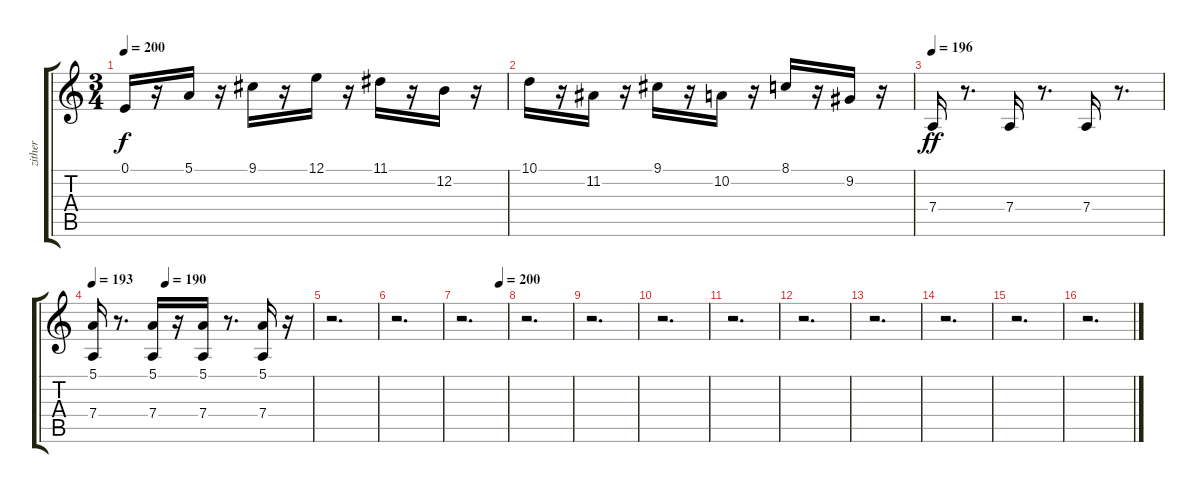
\track (" zither" " zither") {instrument dulcimer}
\staff {score tabs}
\tuning (E4 B3 G3 D3 A2 E2) {hide}
\ts (3 4)
\tempo 200
\clef g2
\ks c
0.1.16{dy f} r.16 5.1.16 r.16 9.1.16 r.16 12.1.16 r.16 11.1.16 r.16 12.2.16 r.16 |
10.1.16 r.16 11.2.16 r.16 9.1.16 r.16 10.2.16 r.16 8.1.16 r.16 9.2.16 r.16 |
\tempo 196
7.4.16{dy ff} r.8{d} 7.4.16 r.8{d} 7.4.16 r.8{d} |
\tempo 193
\tempo (190 0.3333333333333333)
(5.1 7.4).16 r.8{d} (5.1 7.4).16 r.16 (5.1 7.4).16 r.8{d} (5.1 7.4).16 r.16 |
r.2{d} |
r.2{d} |
\tempo (200 0.8333333333333334)
r.2{d} |
r.2{d} |
r.2{d} |
r.2{d} |
r.2{d} |
r.2{d} |
r.2{d} |
r.2{d} |
r.2{d} |
r.2{d}
